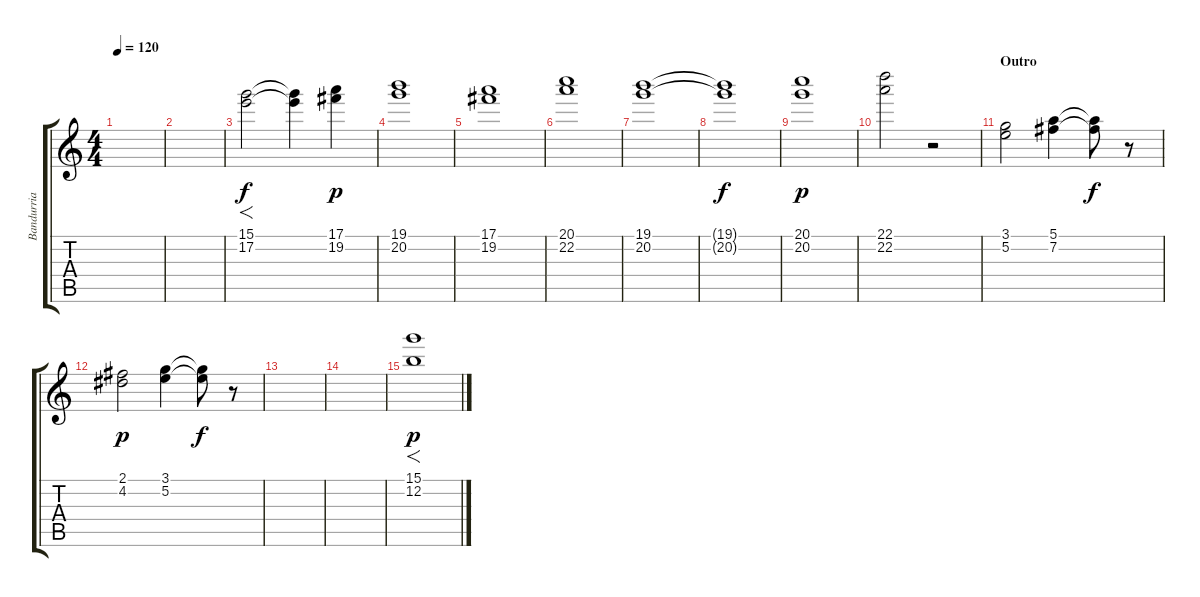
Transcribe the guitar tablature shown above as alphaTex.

\track ("Bandurria" "Bandurria") {instrument acousticguitarsteel}
\staff {score tabs}
\tuning (E4 B3 G3 D3 A2 E2) {hide}
\ts (4 4)
\tempo 120
\clef g2
\ks c
|
|
(15.1 17.2).2{f} (15.1{t} 17.2{t}).4{dy f} (17.1 19.2).4{dy p} |
(19.1 20.2).1 |
(17.1 19.2).1 |
(20.1 22.2).1 |
(19.1 20.2).1 |
(19.1{t} 20.2{t}).1{dy f} |
(20.1 20.2).1{dy p} |
(22.1 22.2).2 r.2 |
\section ("" "Outro")
(3.1 5.2).2 (5.1 7.2).4 (5.1{t} 7.2{t}).8{dy f} r.8 |
(2.1 4.2).2{dy p} (3.1 5.2).4 (3.1{t} 5.2{t}).8{dy f} r.8 |
|
|
(15.1 12.2).1{f dy p}
